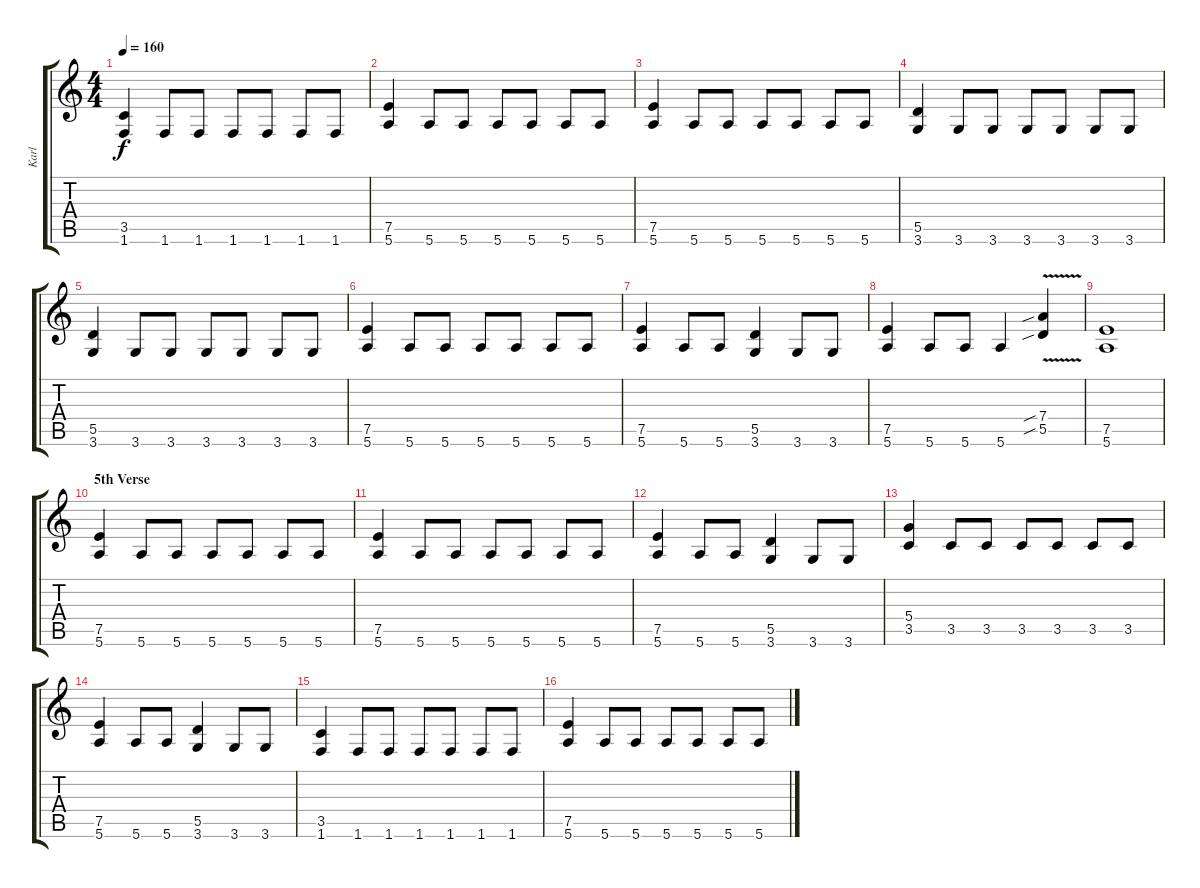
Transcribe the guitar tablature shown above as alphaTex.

\track ("Karl" "Karl") {instrument overdrivenguitar}
\staff {score tabs}
\tuning (E4 B3 G3 D3 A2 E2) {hide}
\ts (4 4)
\tempo 160
\clef g2
\ks c
(3.5 1.6).4{dy f} 1.6.8 1.6.8 1.6.8 1.6.8 1.6.8 1.6.8 |
(7.5 5.6).4 5.6.8 5.6.8 5.6.8 5.6.8 5.6.8 5.6.8 |
(7.5 5.6).4 5.6.8 5.6.8 5.6.8 5.6.8 5.6.8 5.6.8 |
(5.5 3.6).4 3.6.8 3.6.8 3.6.8 3.6.8 3.6.8 3.6.8 |
(5.5 3.6).4 3.6.8 3.6.8 3.6.8 3.6.8 3.6.8 3.6.8 |
(7.5 5.6).4 5.6.8 5.6.8 5.6.8 5.6.8 5.6.8 5.6.8 |
(7.5 5.6).4 5.6.8 5.6.8 (5.5 3.6).4 3.6.8 3.6.8 |
(7.5 5.6).4 5.6.8 5.6.8 5.6.4 (7.4{v sib} 5.5{v sib}).4 |
(7.5 5.6).1 |
\section ("" "5th Verse")
(7.5 5.6).4 5.6.8 5.6.8 5.6.8 5.6.8 5.6.8 5.6.8 |
(7.5 5.6).4 5.6.8 5.6.8 5.6.8 5.6.8 5.6.8 5.6.8 |
(7.5 5.6).4 5.6.8 5.6.8 (5.5 3.6).4 3.6.8 3.6.8 |
(5.4 3.5).4 3.5.8 3.5.8 3.5.8 3.5.8 3.5.8 3.5.8 |
(7.5 5.6).4 5.6.8 5.6.8 (5.5 3.6).4 3.6.8 3.6.8 |
(3.5 1.6).4 1.6.8 1.6.8 1.6.8 1.6.8 1.6.8 1.6.8 |
(7.5 5.6).4 5.6.8 5.6.8 5.6.8 5.6.8 5.6.8 5.6.8
